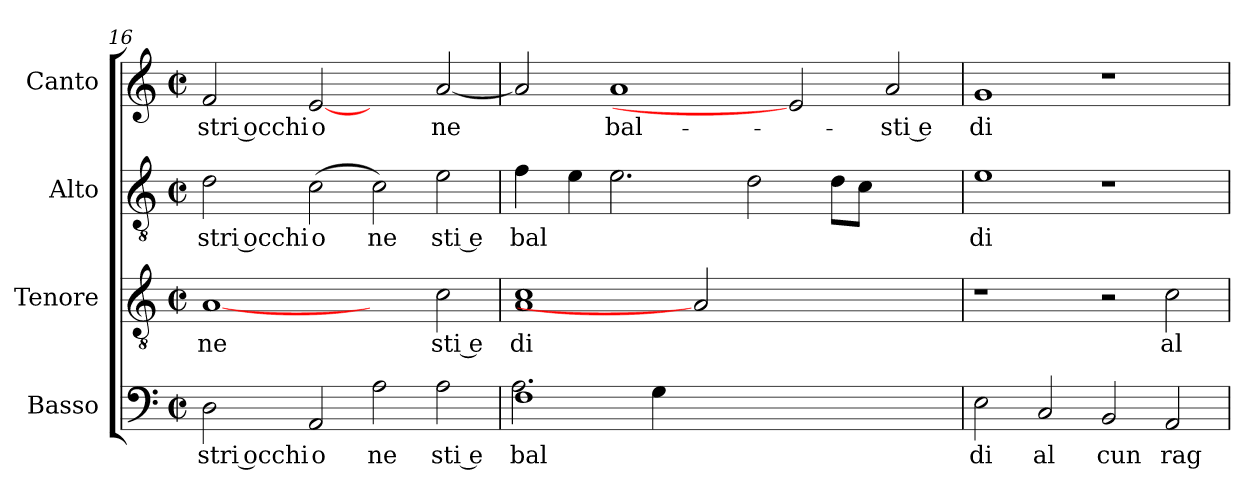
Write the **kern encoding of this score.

**kern	**text	**kern	**text	**kern	**text	**kern	**text
*part4	*part4	*part3	*part3	*part2	*part2	*part1	*part1
*staff4	*staff4	*staff3	*staff3	*staff2	*staff2	*staff1	*staff1
*I"Basso	*	*I"Tenore	*	*I"Alto	*	*I"Canto	*
*clefF4	*	*clefGv2	*	*clefGv2	*	*clefG2	*
*M2/2	*	*M2/2	*	*M2/2	*	*M2/2	*
*met(c|)	*	*met(c|)	*	*met(c|)	*	*met(c|)	*
=16	=16	=16	=16	=16	=16	=16	=16
!	!LO:LY:b:rj	!	!LO:LY:b:cj	!	!LO:LY:b:rj	!	!LO:LY:b:rj
2D\	stri occhi	[1A	ne	2d\	stri occhi	2f/	stri occhi
!	!LO:LY:b	!	!	!	!LO:LY:b	!	!LO:LY:b
2AA/	o	.	.	(<2c\	o	[2e	o
!	!LO:LY:b:cj	!	!	!	!LO:LY:b:cj	!	!
2A\	ne	2ryy	.	2c\)	ne	2ryy	.
!	!LO:LY:b:rj	!	!LO:LY:b:rj	!	!LO:LY:b:rj	!	!LO:LY:b:cj
2A\	sti e	2c\	sti e	2e\	sti e	[>2a/	ne
!!LO:LB:g=z
=17	=17	=17	=17	=17	=17	=17	=17
*^	*	*	*	*	*	*	*
!	!	!LO:LY:b	!	!LO:LY:b:cj	!	!LO:LY:b	!	!
*	*	*	*	*	*	*	*^	*
1F	2.A\	bal	1c 1A	di	4f\	bal	2a/]	16ryy	.
.	.	.	.	.	.	.	.	1ryy	.
.	.	.	.	.	4e\	.	.	.	.
!	!	!	!	!	!	!	!	!	!LO:LY:b:cj
.	.	.	.	.	2.e\	.	1a	.	bal-
.	4G\	.	.	.	.	.	.	.	.
1.ryy	1.ryy	.	2A]	.	.	.	.	.	.
.	.	.	.	.	.	.	.	1ryy	.
.	.	.	.	.	2d\	.	.	.	.
.	.	.	1ryy	.	.	.	2e]	.	.
.	.	.	.	.	8d\L	.	.	.	.
.	.	.	.	.	8c\J	.	.	.	.
!	!	!	!	!	!	!	!	!	!LO:LY:b:rj
.	.	.	.	.	2ryy	.	2a/	.	sti e
.	.	.	.	.	.	.	.	4..ryy	.
=18	=18	=18	=18	=18	=18	=18	=18	=18	=18
!	!	!LO:LY:b:cj	!	!	!	!LO:LY:b:cj	!	!	!LO:LY:b:cj
*v	*v	*	*	*	*	*	*v	*v	*
2E\	di	1r	.	1e	di	1g	-di
!	!LO:LY:b:cj	!	!	!	!	!	!
2C/	al	.	.	.	.	.	.
!	!LO:LY:b:cj	!	!	!	!	!	!
2BB/	cun	2r	.	1r	.	1r	.
!	!LO:LY:b:cj	!	!LO:LY:b:cj	!	!	!	!
2AA/	rag	2c\	al	.	.	.	.
=	=	=	=	=	=	=	=
*-	*-	*-	*-	*-	*-	*-	*-
